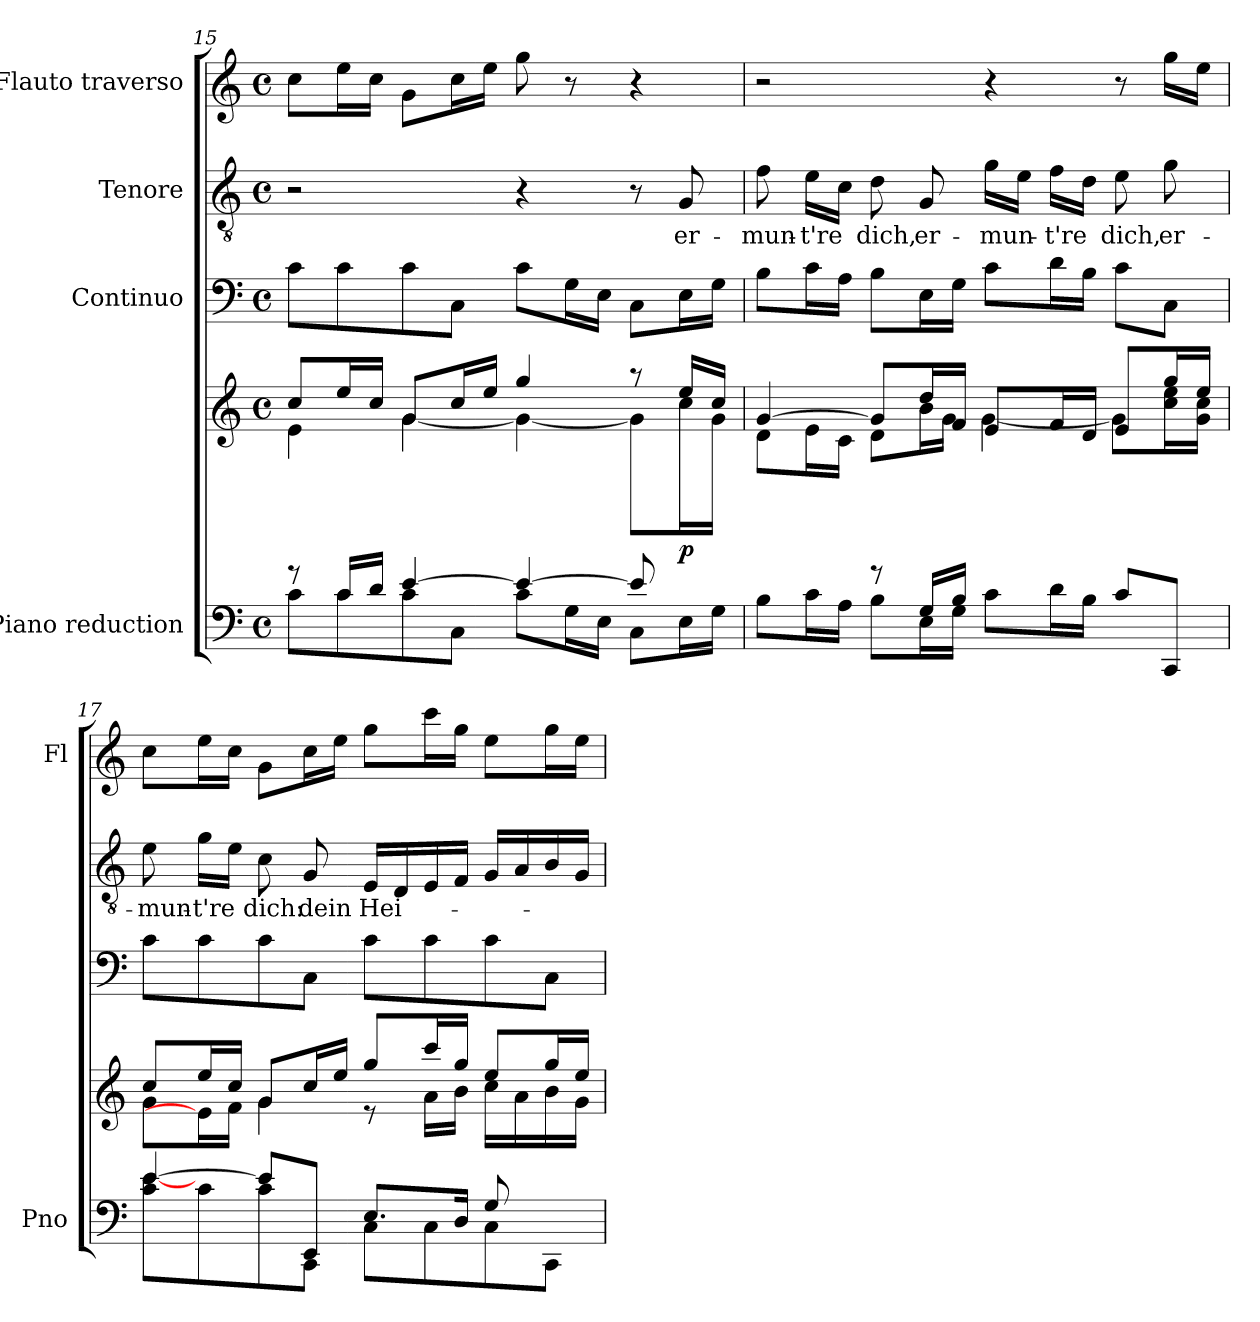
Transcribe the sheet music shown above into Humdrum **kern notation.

**kern	**kern	**dynam	**kern	**kern	**text	**kern
*part4	*part4	*part4	*part3	*part2	*part2	*part1
*staff5	*staff4	*staff4/5	*staff3	*staff2	*staff2	*staff1
*I"Piano reduction	*	*	*I"Continuo	*I"Tenore	*	*I"Flauto traverso
*I'Pno	*	*	*	*	*	*I'Fl
*clefF4	*clefG2	*	*clefF4	*clefGv2	*	*clefG2
*k[]	*k[]	*	*k[]	*k[]	*	*k[]
*M4/4	*M4/4	*	*M4/4	*M4/4	*	*M4/4
*met(c)	*met(c)	*	*met(c)	*met(c)	*	*met(c)
=15	=15	=15	=15	=15	=15	=15
*^	*^	*	*	*	*	*
*	*	*	*^	*	*	*	*	*
8r	8c\L	8cc/L	4e\	2..ryy	.	8c\L	2r	.	8cc\L
16c/LL	8c\	16ee/L	.	.	.	8c\	.	.	16ee\L
16d/JJ	.	16cc/JJ	.	.	.	.	.	.	16cc\JJ
[4e/	8c\	8g/L	[4g\	.	.	8c\	.	.	8g\L
.	8C\J	16cc/L	.	.	.	8C\J	.	.	16cc\L
.	.	16ee/JJ	.	.	.	.	.	.	16ee\JJ
4e/_	8c\L	4gg/	4g\_	.	.	8c\L	4r	.	8gg\
.	16G\L	.	.	.	.	16G\L	.	.	8r
.	16E\JJ	.	.	.	.	16E\JJ	.	.	.
8e/L]	8C\L	8r	8g\L]	.	.	8C\L	8r	.	4r
!	!	!	!	!	!LO:DY:b	!	!	!LO:LY:b	!
8ryy	16E\L	16ee/LL	16cc\L	16g\L	p	16E\L	8G/	er-	.
.	16G\JJ	16cc/JJ	16g\JJ	16e\JJ	.	16G\JJ	.	.	.
=16	=16	=16	=16	=16	=16	=16	=16	=16	=16
!	!	!	!	!	!	!	!	!LO:LY:b	!
*	*	*	*v	*v	*	*	*	*	*
4ryy	8B\L	[4g/	8d\L	.	8B\L	8f\	-mun-	2r
!	!	!	!	!	!	!	!LO:LY:b	!
.	16c\L	.	16e\L	.	16c\L	16e\LL	-t're	.
.	16A\JJ	.	16c\JJ	.	16A\JJ	16c\JJ	.	.
!	!	!	!	!	!	!	!LO:LY:b	!
8r	8B\L	8g/L]	8d\L	.	8B\L	8d\	dich,	.
!	!	!	!	!	!	!	!LO:LY:b	!
16G/LL	16E\L	16dd/L	16b\L	.	16E\L	8G/	er-	.
16B/JJ	16G\JJ	16f/JJ	16g\JJ	.	16G\JJ	.	.	.
!	!	!	!	!	!	!	!LO:LY:b	!
2ryy	8c\L	8e/L	[>4g\	.	8c\L	16g\LL	-mun-	4r
.	.	.	.	.	.	16e\JJ	.	.
!	!	!	!	!	!	!	!LO:LY:b	!
.	16d\L	16f/L	.	.	16d\L	16f\LL	-t're	.
.	16B\JJ	16d/JJ	.	.	16B\JJ	16d\JJ	.	.
!	!	!	!	!	!	!	!LO:LY:b	!
.	8c/L	8e/L	8g\L]	.	8c\L	8e\	dich,	8r
!	!	!	!	!	!	!	!LO:LY:b	!
.	8CC/J	16gg/L	16cc\ 16ee\L	.	8C\J	8g\	er-	16gg\LL
.	.	16ee/JJ	16g\ 16cc\JJ	.	.	.	.	16ee\JJ
=17	=17	=17	=17	=17	=17	=17	=17	=17
*	*	*	*^	*	*	*	*	*
!	!	!	!	!	!	!	!	!LO:LY:b	!
[4e/	8c\ [>8e\L	8cc/L	8g\L	2..ryy	.	8c\L	8e\	-mun-	8cc\L
!	!	!	!	!	!	!	!	!LO:LY:b	!
.	8c\	16ee/L	16e\L]	.	.	8c\	16g\LL	-t're	16ee\L
.	.	16cc/JJ	16f\JJ	.	.	.	16e\JJ	.	16cc\JJ
!	!	!	!	!	!	!	!	!LO:LY:b	!
8e/L]	8c\	8g/L	4g\	.	.	8c\	8c\	dich:	8g\L
!	!	!	!	!	!	!	!	!LO:LY:b	!
8EE/J	8CC\J	16cc/L	.	.	.	8C\J	8G/	dein	16cc\L
.	.	16ee/JJ	.	.	.	.	.	.	16ee\JJ
!	!	!	!	!	!	!	!	!LO:LY:b	!
8.E/L	8C\L	8gg/L	8r	.	.	8c\L	16E/LL	Hei-	8gg\L
.	.	.	.	.	.	.	16D/	.	.
.	8C\	16ccc/L	16a\LL	.	.	8c\	16E/	.	16ccc\L
16D/Jk	.	16gg/JJ	16b\JJ	.	.	.	16F/JJ	.	16gg\JJ
8G/L	8C\	8ee/L	16cc\LL	.	.	8c\	16G/LL	.	8ee\L
.	.	.	16a\	.	.	.	16A/	.	.
8ryy	8CC\J	16gg/L	16b\	8f\J	.	8C\J	16B/	.	16gg\L
.	.	16ee/JJ	16g\JJ	.	.	.	16G/JJ	.	16ee\JJ
*v	*v	*	*	*	*	*	*	*	*
*	*v	*v	*v	*	*	*	*	*
=	=	=	=	=	=	=
*-	*-	*-	*-	*-	*-	*-
